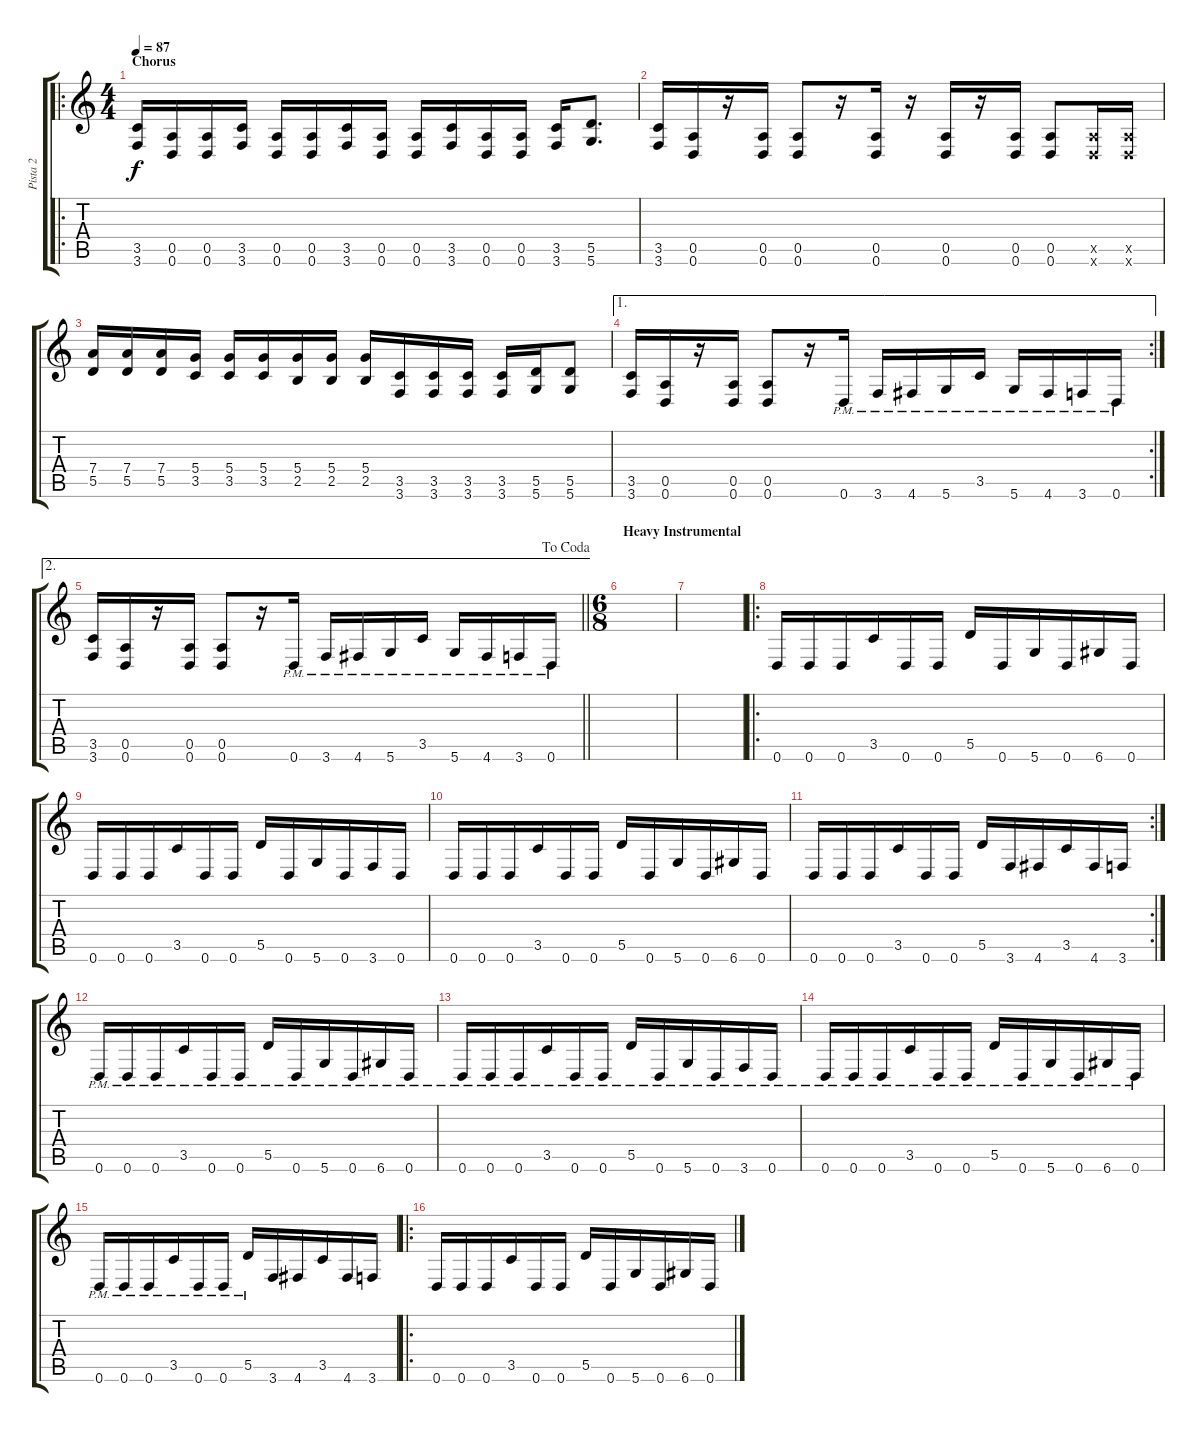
\track ("Pista 2" "Pista 2") {instrument distortionguitar}
\staff {score tabs}
\tuning (E4 B3 G3 D3 A2 D2) {hide}
\ro
\ts (4 4)
\section ("" "Chorus")
\tempo 87
\clef g2
\ks c
(3.5 3.6).16{dy f} (0.5 0.6).16 (0.5 0.6).16 (3.5 3.6).16 (0.5 0.6).16 (0.5 0.6).16 (3.5 3.6).16 (0.5 0.6).16 (0.5 0.6).16 (3.5 3.6).16 (0.5 0.6).16 (0.5 0.6).16 (3.5 3.6).16 (5.5 5.6).8{d} |
(3.5 3.6).16 (0.5 0.6).16 r.16 (0.5 0.6).16 (0.5 0.6).8 r.16 (0.5 0.6).16 r.16 (0.5 0.6).16 r.16 (0.5 0.6).16 (0.5 0.6).8 (0.5{x} 0.6{x}).16 (0.5{x} 0.6{x}).16 |
(7.4 5.5).16 (7.4 5.5).16 (7.4 5.5).16 (5.4 3.5).16 (5.4 3.5).16 (5.4 3.5).16 (5.4 2.5).16 (5.4 2.5).16 (5.4 2.5).16 (3.5 3.6).16 (3.5 3.6).16 (3.5 3.6).16 (3.5 3.6).16 (5.5 5.6).16 (5.5 5.6).8 |
\ae 1
\rc 2
(3.5 3.6).16 (0.5 0.6).16 r.16 (0.5 0.6).16 (0.5 0.6).8 r.16 0.6{pm}.16 3.6{pm}.16 4.6{pm}.16 5.6{pm}.16 3.5{pm}.16 5.6{pm}.16 4.6{pm}.16 3.6{pm}.16 0.6{pm}.16 |
\ae 2
\jump dacoda
\barLineRight lightlight
(3.5 3.6).16 (0.5 0.6).16 r.16 (0.5 0.6).16 (0.5 0.6).8 r.16 0.6{pm}.16 3.6{pm}.16 4.6{pm}.16 5.6{pm}.16 3.5{pm}.16 5.6{pm}.16 4.6{pm}.16 3.6{pm}.16 0.6{pm}.16 |
\ts (6 8)
\section ("" "Heavy Instrumental")
|
|
\ro
0.6.16 0.6.16 0.6.16 3.5.16 0.6.16 0.6.16 5.5.16 0.6.16 5.6.16 0.6.16 6.6.16 0.6.16 |
0.6.16 0.6.16 0.6.16 3.5.16 0.6.16 0.6.16 5.5.16 0.6.16 5.6.16 0.6.16 3.6.16 0.6.16 |
0.6.16 0.6.16 0.6.16 3.5.16 0.6.16 0.6.16 5.5.16 0.6.16 5.6.16 0.6.16 6.6.16 0.6.16 |
\rc 2
0.6.16 0.6.16 0.6.16 3.5.16 0.6.16 0.6.16 5.5.16 3.6.16 4.6.16 3.5.16 4.6.16 3.6.16 |
0.6{pm}.16 0.6{pm}.16 0.6{pm}.16 3.5{pm}.16 0.6{pm}.16 0.6{pm}.16 5.5{pm}.16 0.6{pm}.16 5.6{pm}.16 0.6{pm}.16 6.6{pm}.16 0.6{pm}.16 |
0.6{pm}.16 0.6{pm}.16 0.6{pm}.16 3.5{pm}.16 0.6{pm}.16 0.6{pm}.16 5.5{pm}.16 0.6{pm}.16 5.6{pm}.16 0.6{pm}.16 3.6{pm}.16 0.6{pm}.16 |
0.6{pm}.16 0.6{pm}.16 0.6{pm}.16 3.5{pm}.16 0.6{pm}.16 0.6{pm}.16 5.5{pm}.16 0.6{pm}.16 5.6{pm}.16 0.6{pm}.16 6.6{pm}.16 0.6{pm}.16 |
0.6{pm}.16 0.6{pm}.16 0.6{pm}.16 3.5{pm}.16 0.6{pm}.16 0.6{pm}.16 5.5{pm}.16 3.6.16 4.6.16 3.5.16 4.6.16 3.6.16 |
\ro
0.6.16 0.6.16 0.6.16 3.5.16 0.6.16 0.6.16 5.5.16 0.6.16 5.6.16 0.6.16 6.6.16 0.6.16
